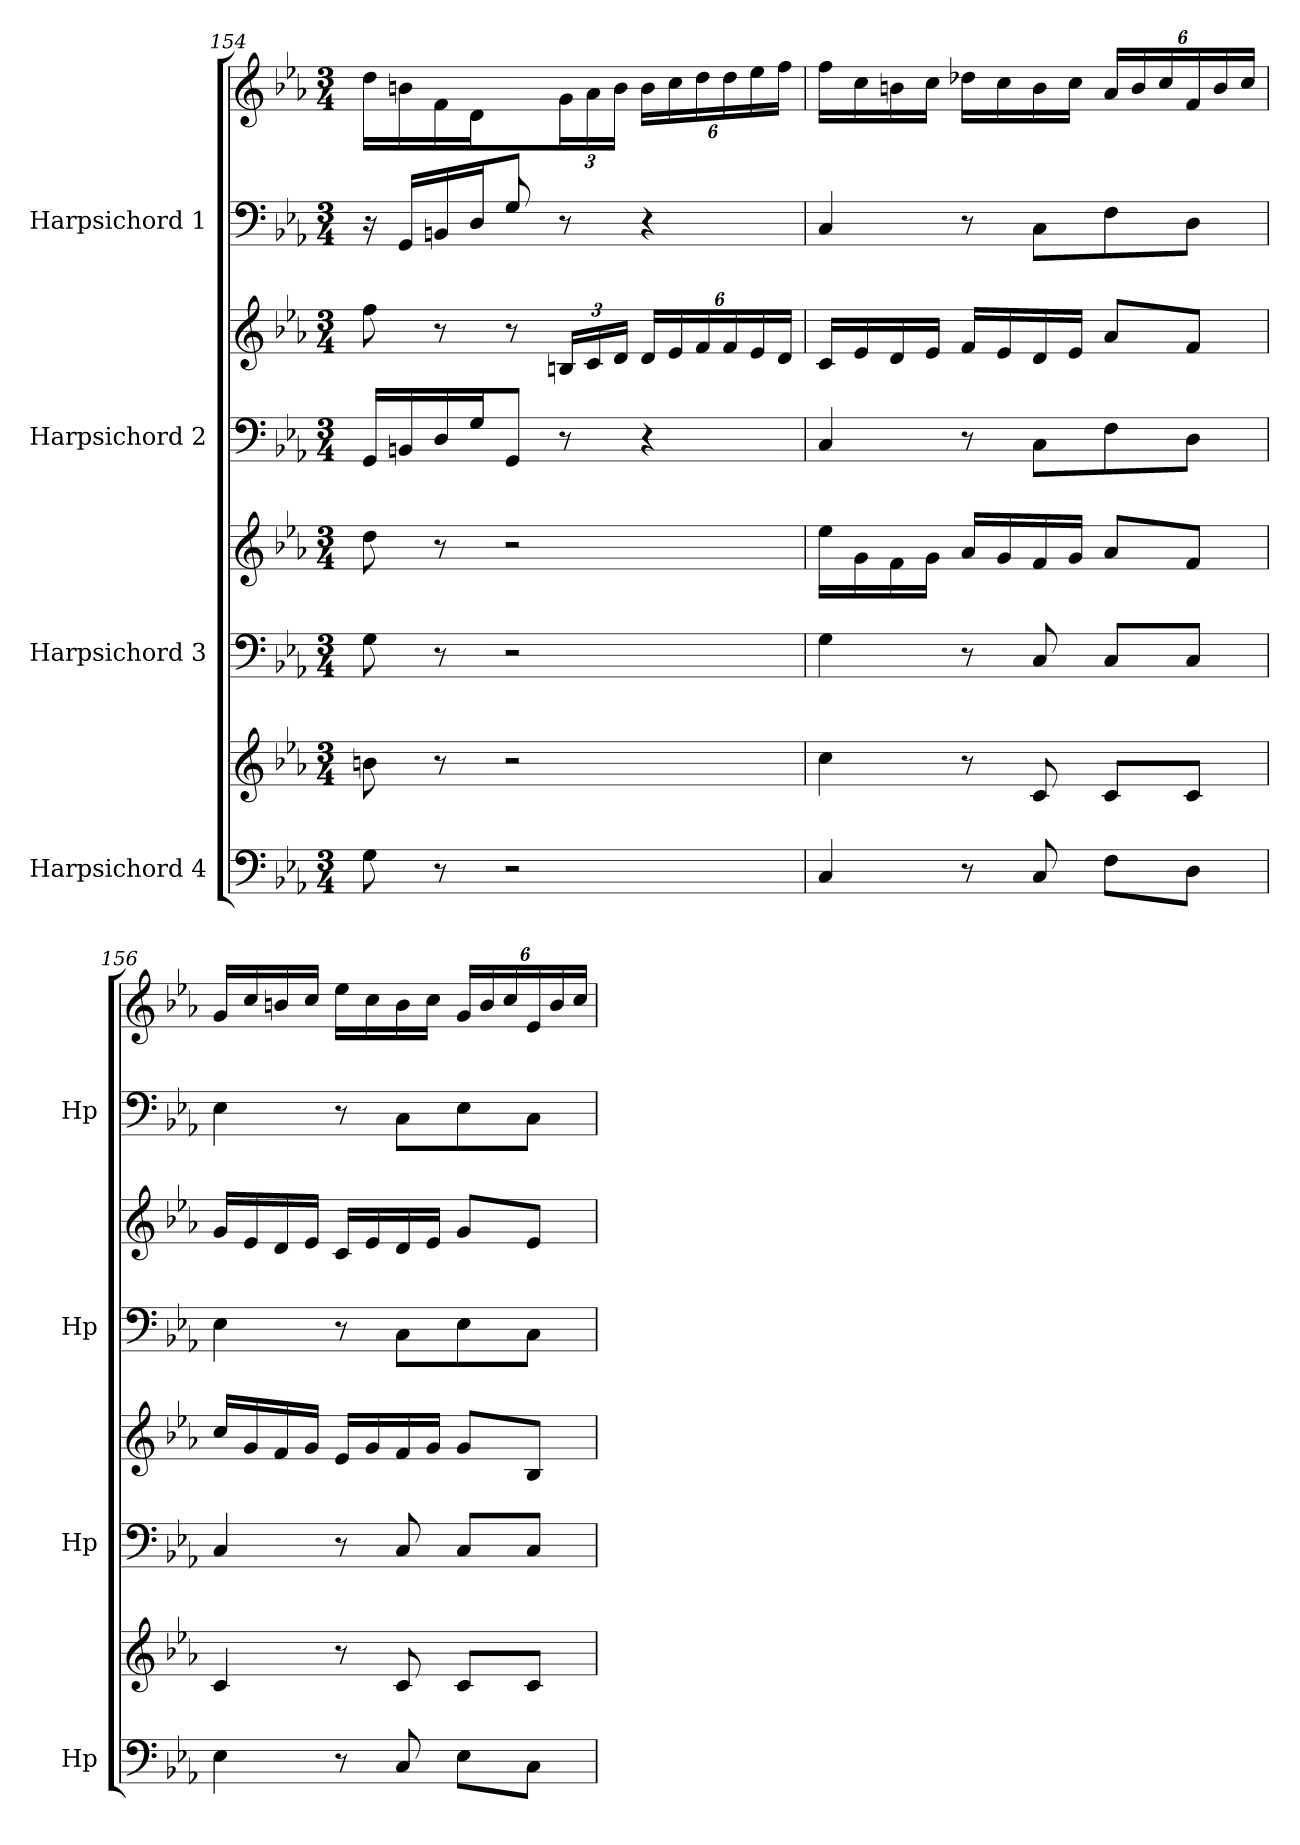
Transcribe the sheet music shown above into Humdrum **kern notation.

**kern	**kern	**kern	**kern	**kern	**kern	**kern	**kern
*part4	*part4	*part3	*part3	*part2	*part2	*part1	*part1
*staff8	*staff7	*staff6	*staff5	*staff4	*staff3	*staff2	*staff1
*I"Harpsichord 4	*	*I"Harpsichord 3	*	*I"Harpsichord 2	*	*I"Harpsichord 1	*
*I'Hp	*	*I'Hp	*	*I'Hp	*	*I'Hp	*
*clefF4	*clefG2	*clefF4	*clefG2	*clefF4	*clefG2	*clefF4	*clefG2
*k[b-e-a-]	*k[b-e-a-]	*k[b-e-a-]	*k[b-e-a-]	*k[b-e-a-]	*k[b-e-a-]	*k[b-e-a-]	*k[b-e-a-]
*M3/4	*M3/4	*M3/4	*M3/4	*M3/4	*M3/4	*M3/4	*M3/4
=154	=154	=154	=154	=154	=154	=154	=154
*	*	*	*	*	*	*^	*
8G\	8bn\	8G\	8dd\	16GG/LL	8ff\	4ryy	16r	16dd\LL
.	.	.	.	16BBn/	.	.	16GG/LL	16bn\
8r	8r	8r	8r	16D/	8r	.	16BBn/	16f\
.	.	.	.	16G/J	.	.	16D/J	16d\J
2r	2r	2r	2r	8GG/J	8r	8G/	8G/J	8ryy
*	*	*	*	*	*Xbrackettup	*	*	*Xbrackettup
.	.	.	.	8r	24Bn/LL	4.ryy	8r	24g\L
.	.	.	.	.	24c/	.	.	24a-\
.	.	.	.	.	24d/JJ	.	.	24b\JJ
.	.	.	.	4r	24d/LL	.	4r	24b\LL
.	.	.	.	.	24e-/	.	.	24cc\
.	.	.	.	.	24f/	.	.	24dd\
.	.	.	.	.	24f/	.	.	24dd\
.	.	.	.	.	24e-/	.	.	24ee-\
.	.	.	.	.	24d/JJ	.	.	24ff\JJ
*	*	*	*	*	*	*v	*v	*
!!LO:PB:g=z
=155	=155	=155	=155	=155	=155	=155	=155
4C/	4cc\	4G\	16ee-\LL	4C/	16c/LL	4C/	16ff\LL
.	.	.	16g\	.	16e-/	.	16cc\
.	.	.	16f\	.	16d/	.	16bn\
.	.	.	16g\JJ	.	16e-/JJ	.	16cc\JJ
8r	8r	8r	16a-/LL	8r	16f/LL	8r	16dd-X\LL
.	.	.	16g/	.	16e-/	.	16cc\
8C/	8c/	8C/	16f/	8C\L	16d/	8C\L	16b\
.	.	.	16g/JJ	.	16e-/JJ	.	16cc\JJ
8F\L	8c/L	8C/L	8a-/L	8F\	8a-/L	8F\	24a-/LL
.	.	.	.	.	.	.	24b/
.	.	.	.	.	.	.	24cc/
8D\J	8c/J	8C/J	8f/J	8D\J	8f/J	8D\J	24f/
.	.	.	.	.	.	.	24b/
.	.	.	.	.	.	.	24cc/JJ
=156	=156	=156	=156	=156	=156	=156	=156
4E-\	4c/	4C/	16cc/LL	4E-\	16g/LL	4E-\	16g/LL
.	.	.	16g/	.	16e-/	.	16cc/
.	.	.	16f/	.	16d/	.	16bn/
.	.	.	16g/JJ	.	16e-/JJ	.	16cc/JJ
8r	8r	8r	16e-/LL	8r	16c/LL	8r	16ee-\LL
.	.	.	16g/	.	16e-/	.	16cc\
8C/	8c/	8C/	16f/	8C\L	16d/	8C\L	16b\
.	.	.	16g/JJ	.	16e-/JJ	.	16cc\JJ
8E-\L	8c/L	8C/L	8g/L	8E-\	8g/L	8E-\	24g/LL
.	.	.	.	.	.	.	24b/
.	.	.	.	.	.	.	24cc/
8C\J	8c/J	8C/J	8B-/J	8C\J	8e-/J	8C\J	24e-/
.	.	.	.	.	.	.	24b/
.	.	.	.	.	.	.	24cc/JJ
=	=	=	=	=	=	=	=
*-	*-	*-	*-	*-	*-	*-	*-
